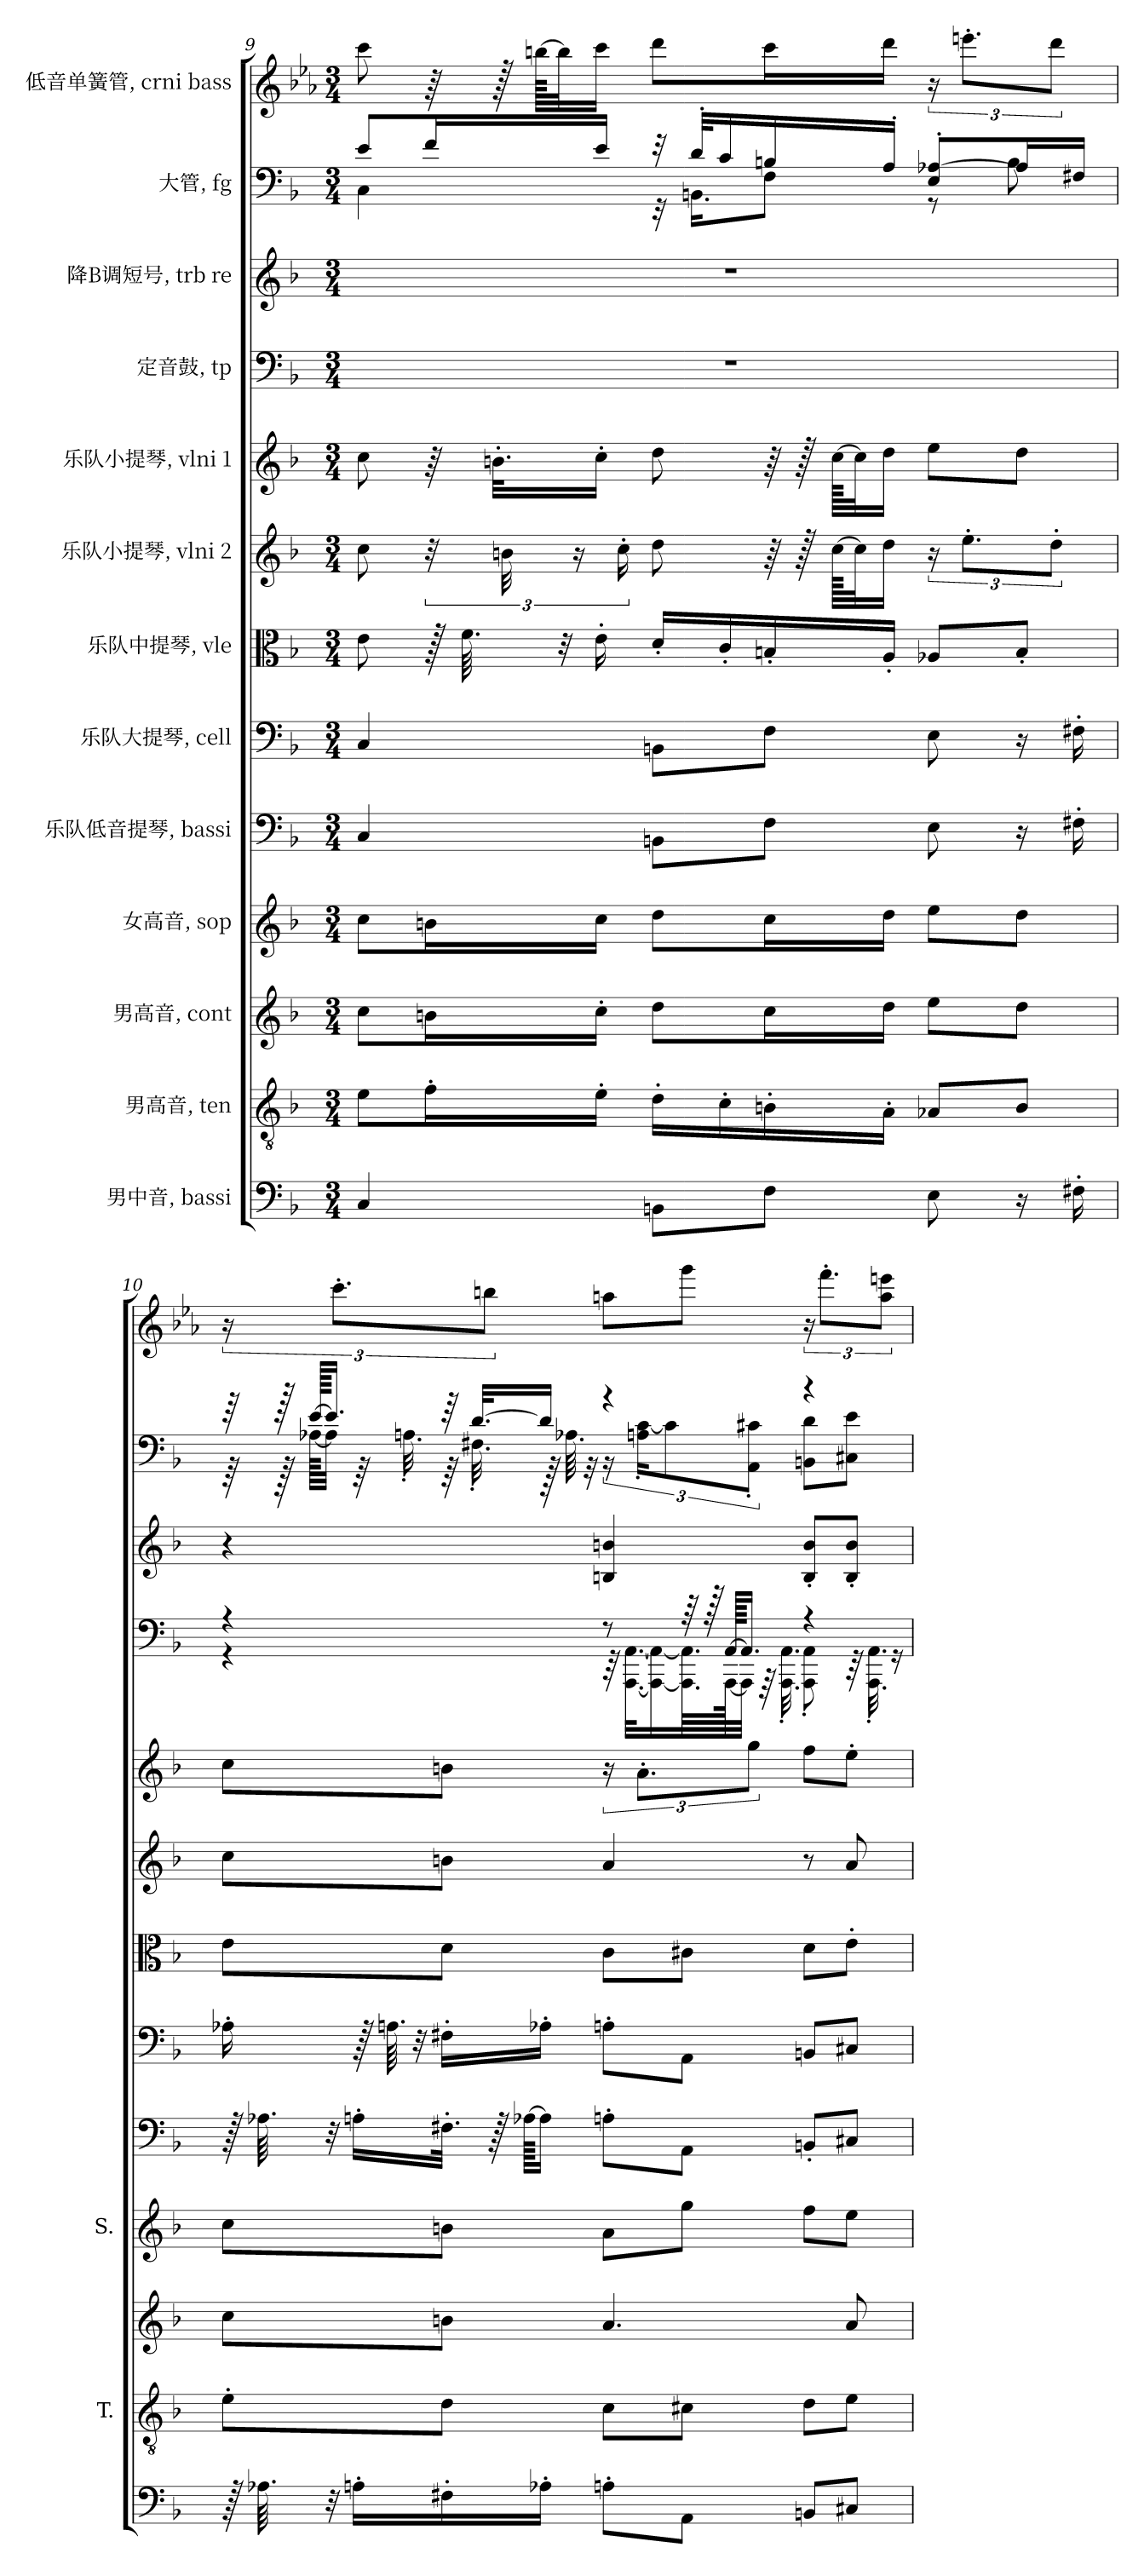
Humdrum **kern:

**kern	**kern	**kern	**kern	**kern	**kern	**kern	**kern	**kern	**kern	**kern	**kern	**kern
*part13	*part12	*part11	*part10	*part9	*part8	*part7	*part6	*part5	*part4	*part3	*part2	*part1
*staff13	*staff12	*staff11	*staff10	*staff9	*staff8	*staff7	*staff6	*staff5	*staff4	*staff3	*staff2	*staff1
*I"男中音, bassi	*I"男高音, ten	*I"男高音, cont	*I"女高音, sop	*I"乐队低音提琴, bassi	*I"乐队大提琴, cell	*I"乐队中提琴, vle	*I"乐队小提琴, vlni 2	*I"乐队小提琴, vlni 1	*I"定音鼓, tp	*I"降B调短号, trb re	*I"大管, fg	*I"低音单簧管, crni bass
*	*I'T.	*	*I'S.	*	*	*	*	*	*	*	*	*
!!LO:PB:g=z
*clefF4	*clefGv2	*clefG2	*clefG2	*clefF4	*clefF4	*clefC3	*clefG2	*clefG2	*clefF4	*clefG2	*clefF4	*clefG2
*	*	*	*	*ITrd7c12	*	*	*	*	*	*ITrd1c2	*	*ITrd8c14
*k[b-]	*k[b-]	*k[b-]	*k[b-]	*k[b-]	*k[b-]	*k[b-]	*k[b-]	*k[b-]	*k[b-]	*k[b-e-a-]	*k[b-]	*k[b-e-a-]
*M3/4	*M3/4	*M3/4	*M3/4	*M3/4	*M3/4	*M3/4	*M3/4	*M3/4	*M3/4	*M3/4	*M3/4	*M3/4
=9	=9	=9	=9	=9	=9	=9	=9	=9	=9	=9	=9	=9
*	*	*	*	*	*	*	*	*	*	*	*^	*
4C/	8e\L	8cc\L	8cc\L	4CC/	4C/	8e\	8cc\	8cc\	2.r	2.r	8e/L	4C\	8cc\
.	16f'\L	16bn\L	16bn\L	.	.	128r	48r	64r	.	.	16f/L	.	64r
.	.	.	.	.	.	64.f\	.	.	.	.	.	.	.
.	.	.	.	.	.	.	.	32.bn'\KLL	.	.	.	.	128r
.	.	.	.	.	.	.	48bn\	.	.	.	.	.	.
.	.	.	.	.	.	.	.	.	.	.	.	.	[128bn\KKLLL
.	.	.	.	.	.	32r	.	.	.	.	.	.	32b\J]
.	.	.	.	.	.	.	24r	.	.	.	.	.	.
.	16e'\JJ	16cc'\JJ	16cc\JJ	.	.	16e'\	.	16cc'\JJ	.	.	16e/JJ	.	16cc\JJ
.	.	.	.	.	.	.	24cc'\	.	.	.	.	.	.
8BBn\L	16d'\LL	8dd\L	8dd\L	8BBBn\L	8BBn\L	16d'/LL	8dd\	8dd\	.	.	32r	32r	8dd\L
.	.	.	.	.	.	.	.	.	.	.	32d'/KLL	16.BBn\KL	.
.	16c'\	.	.	.	.	16c'/	.	.	.	.	16c/	.	.
8F\J	16Bn'\	16cc\L	16cc\L	8FF\J	8F\J	16Bn'/	64r	64r	.	.	16Bn/	8F\J	16cc\L
.	.	.	.	.	.	.	128r	128r	.	.	.	.	.
.	.	.	.	.	.	.	[128cc\KKLLL	[128cc\KKLLL	.	.	.	.	.
.	.	.	.	.	.	.	32cc\J]	32cc\J]	.	.	.	.	.
.	16A'\JJ	16dd\JJ	16dd\JJ	.	.	16A'/JJ	16dd\JJ	16dd\JJ	.	.	16A'/JJ	.	16dd\JJ
8E\	8A-X/L	8ee\L	8ee\L	8EE\	8E\	8A-X/L	24r	8ee\L	.	.	8E/' [8A-X/'L	8r	24r
.	.	.	.	.	.	.	12.ee'\L	.	.	.	.	.	12.een'\L
16r	8B/J	8dd\J	8dd\J	16r	16r	8B'/J	.	8dd\J	.	.	16A-/L]	8B\	.
.	.	.	.	.	.	.	12dd'\J	.	.	.	.	.	12dd\J
16F#X'\	.	.	.	16FF#X'\	16F#X'\	.	.	.	.	.	16F#X/JJ	.	.
!!LO:PB:g=z
=10	=10	=10	=10	=10	=10	=10	=10	=10	=10	=10	=10	=10	=10
*	*	*	*	*	*	*	*	*	*^	*	*	*	*
128r	8e'\L	8cc\L	8cc\L	128r	16A-X'\	8e\L	8cc\L	8cc\L	4r	4r	4r	64r	64r	24r
64.A-X\	.	.	.	64.AA-X\	.	.	.	.	.	.	.	.	.	.
.	.	.	.	.	.	.	.	.	.	.	.	128r	128r	.
.	.	.	.	.	.	.	.	.	.	.	.	[128e/KKKLL	[128A-X\KKLLL	.
32r	.	.	.	32r	.	.	.	.	.	.	.	16.e/JJ]	32A-\JJJ]	.
.	.	.	.	.	.	.	.	.	.	.	.	.	.	12.cc'\L
16An'\LL	.	.	.	16AAn'\LL	128r	.	.	.	.	.	.	.	64r	.
.	.	.	.	.	64.An\	.	.	.	.	.	.	.	.	.
.	.	.	.	.	.	.	.	.	.	.	.	.	32.An'\	.
.	.	.	.	.	32r	.	.	.	.	.	.	.	.	.
16F#X'\	8d\J	8bn\J	8bn\J	32.FF#X'\JJk	16F#X'\LL	8d\J	8bn\J	8bn\J	.	.	.	64r	64r	.
.	.	.	.	.	.	.	.	.	.	.	.	[32.d/KLL	32.F#X'\	.
.	.	.	.	.	.	.	.	.	.	.	.	.	.	12bn\J
.	.	.	.	128r	.	.	.	.	.	.	.	.	.	.
.	.	.	.	[128AA-X\KKKLL	.	.	.	.	.	.	.	.	.	.
16A-X'\JJ	.	.	.	16AA-\JJ]	16A-X'\JJ	.	.	.	.	.	.	16d/JJ]	128r	.
.	.	.	.	.	.	.	.	.	.	.	.	.	64.A-X\	.
.	.	.	.	.	.	.	.	.	.	.	.	.	32r	.
8An'\L	8c\L	4.a/	8a\L	8AAn'\L	8An'\L	8c\L	4a/	24r	8r	64r	4An/ 4an/	4r	24r	8an\L
.	.	.	.	.	.	.	.	.	.	[32.AAA\ [32.AA\KLL	.	.	.	.
.	.	.	.	.	.	.	.	12.a'\L	.	.	.	.	24An\' [24c\'KL	.
.	.	.	.	.	.	.	.	.	.	16AAA\_ 16AA\_	.	.	.	.
.	.	.	.	.	.	.	.	.	.	.	.	.	12c\]	.
8AA\J	8c#X\J	.	8gg\J	8AAA\J	8AA\J	8c#X\J	.	.	64r	64.AAA\] 64.AA\]LL	.	.	.	8gg\J
.	.	.	.	.	.	.	.	.	128r	.	.	.	.	.
.	.	.	.	.	.	.	.	.	[128AA/KKKLL	[128AAA\JK	.	.	.	.
.	.	.	.	.	.	.	.	.	16.AA/JJ]	32AAA\JJJ]	.	.	.	.
.	.	.	.	.	.	.	.	12gg\J	.	.	.	.	12AA\' 12c#X\'J	.
.	.	.	.	.	.	.	.	.	.	64r	.	.	.	.
.	.	.	.	.	.	.	.	.	.	32.AAA\' 32.AA\'	.	.	.	.
8BBn/L	8d\L	.	8ff\L	8BBBn'/L	8BBn/L	8d\L	8r	8ff\L	4r	8AAA\' 8AA\'	8A/' 8a/'L	4r	8BBn\ 8d\L	24r
.	.	.	.	.	.	.	.	.	.	.	.	.	.	12.ff'\L
8C#X/J	8e\J	8a/	8ee\J	8CC#X/J	8C#X/J	8e'\J	8a/	8ee'\J	.	64r	8A/' 8a/'J	.	8C#X\ 8e\J	.
.	.	.	.	.	.	.	.	.	.	32.AAA\' 32.AA\'	.	.	.	.
.	.	.	.	.	.	.	.	.	.	.	.	.	.	12a\ 12een\J
.	.	.	.	.	.	.	.	.	.	16r	.	.	.	.
*	*	*	*	*	*	*	*	*	*v	*v	*	*v	*v	*
=	=	=	=	=	=	=	=	=	=	=	=	=
*-	*-	*-	*-	*-	*-	*-	*-	*-	*-	*-	*-	*-
